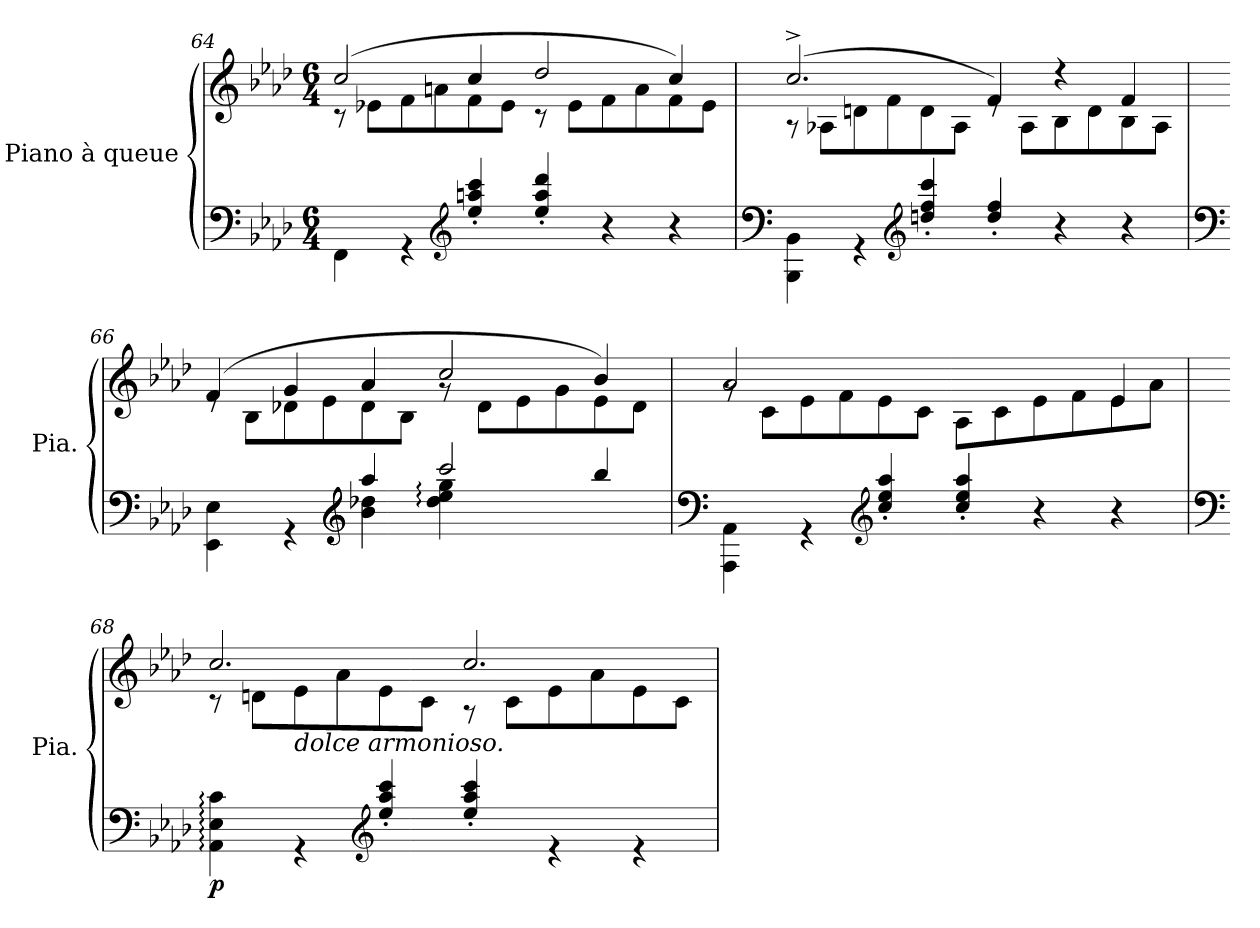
**kern	**kern	**dynam
*part1	*part1	*part1
*staff2	*staff1	*staff1/2
*I"Piano à queue	*	*
*I'Pia.	*	*
!!LO:LB:g=z
*clefF4	*clefG2	*
*k[b-e-a-d-]	*k[b-e-a-d-]	*
*M6/4	*M6/4	*
=64	=64	=64
*^	*^	*
4ryy	4FF\	(2cc/	8r	.
.	.	.	8e-X\L	.
4rGG	1ryy	.	8f\	.
.	.	.	8an\	.
*clefG2	*	*	*	*
4ee-/' 4aan/' 4ccc/'	.	4cc/	8f\	.
.	.	.	8e-\J	.
4ee-/' 4aa/' 4ddd-/'	.	2dd-/	8r	.
.	.	.	8e-\L	.
4r	.	.	8f\	.
.	.	.	8a\	.
4r	4ryy	4cc/)	8f\	.
.	.	.	8e-\J	.
=65	=65	=65	=65	=65
*clefF4	*	*	*	*
4ryy	4BBB-\ 4BB-\	(2.cc^/	8r	.
.	.	.	8A-X\L	.
4rGG	1ryy	.	8dn\	.
.	.	.	8f\	.
*clefG2	*	*	*	*
4ddn/' 4ff/' 4ccc/'	.	.	8d\	.
.	.	.	8A-\J	.
4dd/' 4ff/'	.	4f/)	8re	.
.	.	.	8A-\L	.
4r	.	4r	8B-\	.
.	.	.	8d\	.
4r	4ryy	4f/	8B-\	.
.	.	.	8A-\J	.
=66	=66	=66	=66	=66
*clefF4	*	*	*	*
4ryy	4EE-\ 4E-\	(4f/	8re	.
.	.	.	8B-\L	.
4rGG	4ryy	4g/	8d-X\	.
.	.	.	8e-\	.
*clefG2	*	*	*	*
4aa-/	4b-\ 4dd-X\	4a-/	8d-\	.
.	.	.	8B-\J	.
2ccc/	4dd-\: 4ee-\: 4gg\:	2cc/	8rg	.
.	.	.	8d-\L	.
.	2ryy	.	8e-\	.
.	.	.	8g\	.
4bb-/	.	4b-/)	8e-\	.
.	.	.	8d-\J	.
!!LO:PB:g=z	!!
=67	=67	=67	=67	=67
*clefF4	*	*	*	*
4ryy	4AAA-\ 4AA-\	2a-/	8rg	.
.	.	.	8c\L	.
4rGG	1ryy	.	8e-\	.
.	.	.	8f\	.
*clefG2	*	*	*	*
4cc/' 4ee-/' 4aa-/'	.	4ryy	8e-\	.
.	.	.	8c\J	.
4cc/' 4ee-/' 4aa-/'	.	4ryy	8A-\L	.
.	.	.	8c\	.
4r	.	4ryy	8e-\	.
.	.	.	8f\	.
4r	4ryy	4e-/	8e-\	.
.	.	.	8a-\J	.
=68	=68	=68	=68	=68
*clefF4	*	*	*	*
!	!	!	!	!LO:DY:b=2
4ryy	4AA-\: 4E-\: 4c\:	2.cc/	8r	p
.	.	.	8dn\L	.
!LO:TX:a:i:t=dolce armonioso.	!	!	!	!
4rGG	1ryy	.	8e-\	.
.	.	.	8a-\	.
*clefG2	*	*	*	*
4ee-/' 4aa-/' 4ccc/'	.	.	8e-\	.
.	.	.	8c\J	.
4ee-/' 4aa-/' 4ccc/'	.	2.cc/	8r	.
.	.	.	8c\L	.
4re	.	.	8e-\	.
.	.	.	8a-\	.
4re	4ryy	.	8e-\	.
.	.	.	8c\J	.
*v	*v	*	*	*
*	*v	*v	*
=	=	=
*-	*-	*-
